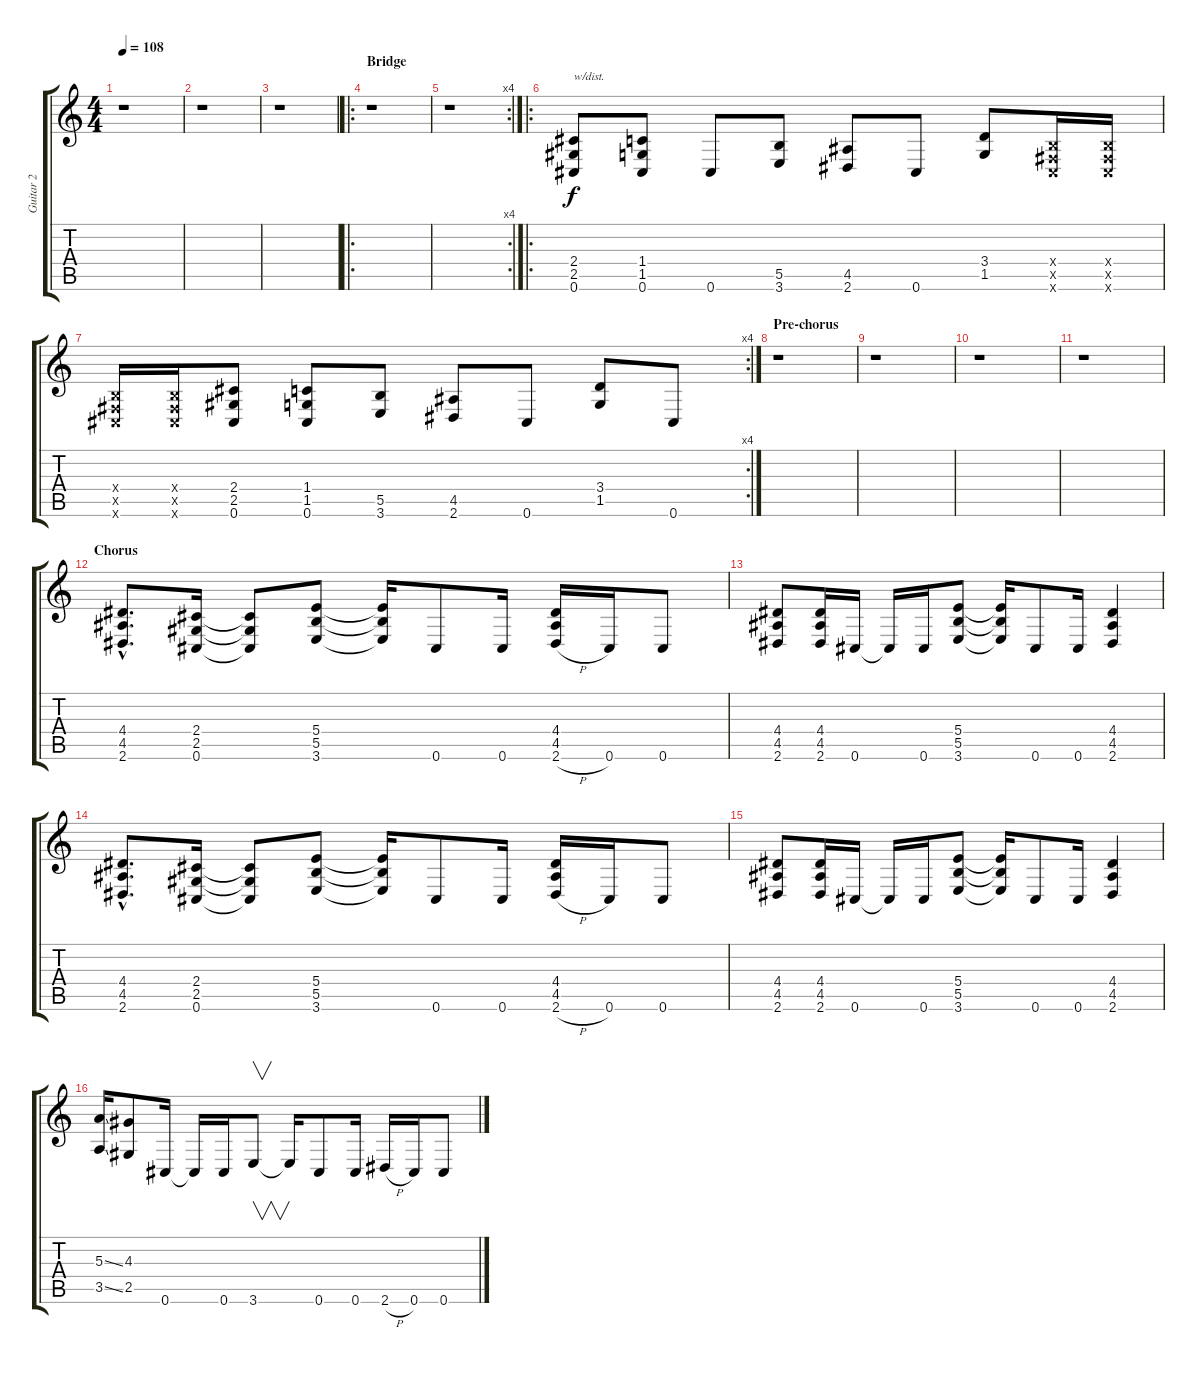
\track ("Guitar 2" "Guitar 2") {instrument distortionguitar}
\staff {score tabs}
\tuning (Db4 Ab3 E3 B2 Gb2 Db2) {hide}
\ts (4 4)
\tempo 108
\clef g2
\ks c
r.1{dy f} |
r.1 |
r.1 |
\ro
\section ("" "Bridge")
r.1 |
\rc 4
r.1 |
\ro
(2.4 2.5 0.6).8{txt "w/dist."} (1.4 1.5 0.6).8 0.6.8 (5.5 3.6).8 (4.5 2.6).8 0.6.8 (3.4 1.5).8 (0.4{x} 0.5{x} 0.6{x}).16 (0.4{x} 0.5{x} 0.6{x}).16 |
\rc 4
(0.4{x} 0.5{x} 0.6{x}).16 (0.4{x} 0.5{x} 0.6{x}).16 (2.4 2.5 0.6).8 (1.4 1.5 0.6).8 (5.5 3.6).8 (4.5 2.6).8 0.6.8 (3.4 1.5).8 0.6.8 |
\section ("" "Pre-chorus")
r.1 |
r.1 |
r.1 |
r.1 |
\section ("" "Chorus")
(4.4{hac} 4.5{hac} 2.6{hac}).8{d} (2.4 2.5 0.6).16 (2.4{t} 2.5{t} 0.6{t}).8 (5.4 5.5 3.6).8 (5.4{t} 5.5{t} 3.6{t}).16 0.6.8 0.6.16 (4.4 4.5 2.6{h}).16 0.6.16 0.6.8 |
(4.4 4.5 2.6).8 (4.4 4.5 2.6).16 0.6.16 0.6{t}.16 0.6.16 (5.4 5.5 3.6).8 (5.4{t} 5.5{t} 3.6{t}).16 0.6.8 0.6.16 (4.4 4.5 2.6).4 |
(4.4{hac} 4.5{hac} 2.6{hac}).8{d} (2.4 2.5 0.6).16 (2.4{t} 2.5{t} 0.6{t}).8 (5.4 5.5 3.6).8 (5.4{t} 5.5{t} 3.6{t}).16 0.6.8 0.6.16 (4.4 4.5 2.6{h}).16 0.6.16 0.6.8 |
(4.4 4.5 2.6).8 (4.4 4.5 2.6).16 0.6.16 0.6{t}.16 0.6.16 (5.4 5.5 3.6).8 (5.4{t} 5.5{t} 3.6{t}).16 0.6.8 0.6.16 (4.4 4.5 2.6).4 |
(5.3{ss} 3.5{ss}).16 (4.3 2.5).8 0.6.16 0.6{t}.16 0.6.16 3.6.8{v} 3.6{t}.16 0.6.8 0.6.16 2.6{h}.16 0.6.16 0.6.8
